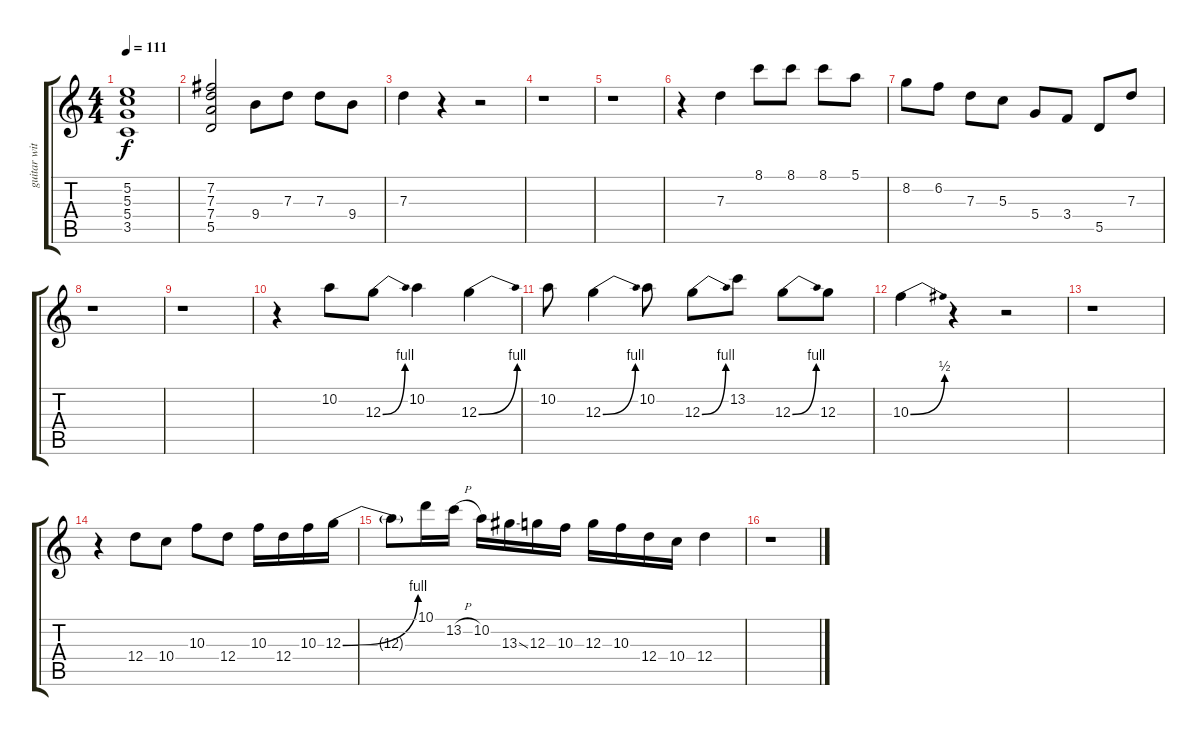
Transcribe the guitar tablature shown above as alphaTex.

\track ("guitar with heavy wah-wah" "guitar wit") {instrument acousticguitarnylon}
\staff {score tabs}
\tuning (E4 B3 G3 D3 A2 E2) {hide}
\ts (4 4)
\tempo 111
\clef g2
\ks c
(5.2 5.3 5.4 3.5).1{dy f} |
(7.2 7.3 7.4 5.5).2 9.4.8 7.3.8 7.3.8 9.4.8 |
7.3.4 r.4 r.2 |
r.1 |
r.1 |
r.4 7.3.4 8.1.8 8.1.8 8.1.8 5.1.8 |
8.2.8 6.2.8 7.3.8 5.3.8 5.4.8 3.4.8 5.5.8 7.3.8 |
r.1 |
r.1 |
r.4 10.2.8 12.3{be (bend 0 0 60 4)}.8 10.2.4 12.3{be (bend 0 0 60 4)}.4 |
10.2.8 12.3{be (bend 0 0 60 4)}.4 10.2.8 12.3{be (bend 0 0 60 4)}.8 13.2.8 12.3{be (bend 0 0 60 4)}.8 12.3.8 |
10.3{be (bend 0 0 60 2)}.4 r.4 r.2 |
r.1 |
r.4 12.4.8 10.4.8 10.3.8 12.4.8 10.3.16 12.4.16 10.3.16 12.3{be (bend 0 0 60 4)}.16 |
12.3{t}.8 10.1.16 13.2{h}.16 10.2.16 13.3{ss}.16 12.3.16 10.3.16 12.3.16 10.3.16 12.4.16 10.4.16 12.4.4 |
r.1
